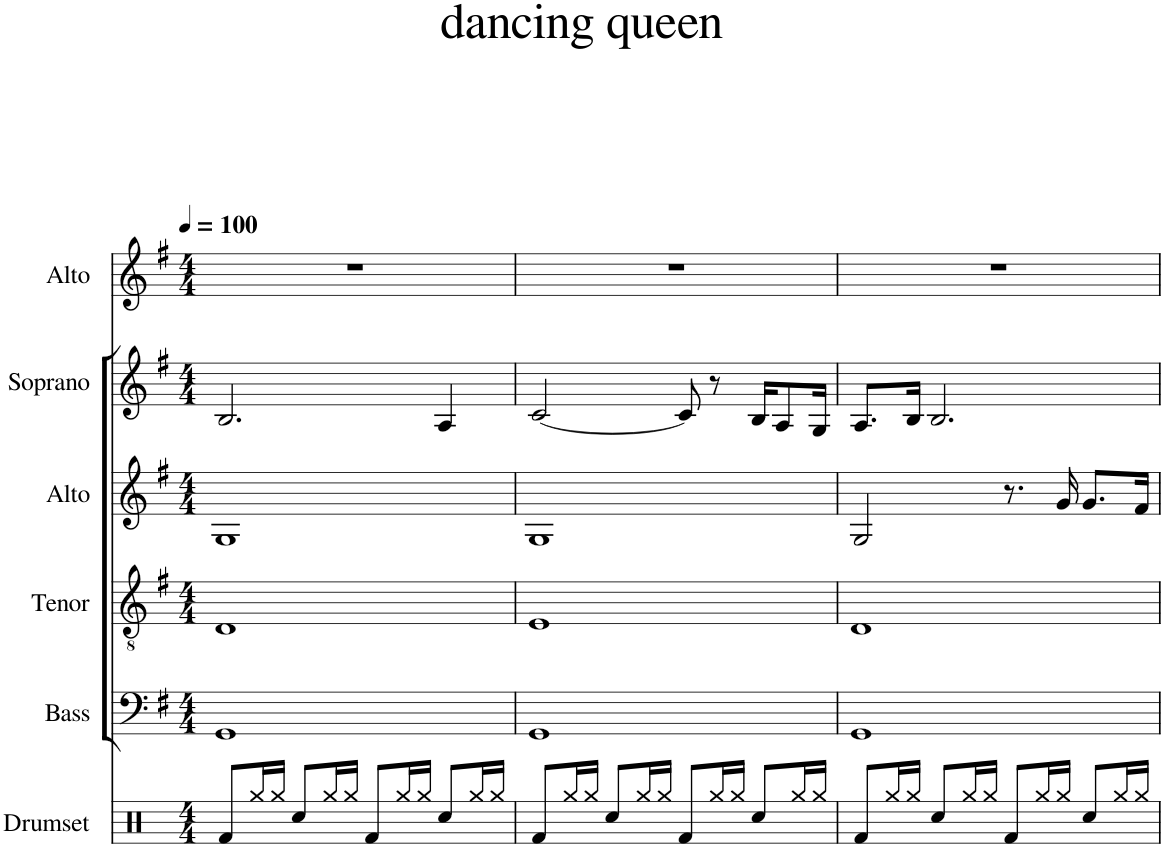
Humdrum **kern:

**kern	**kern	**kern	**kern	**kern	**kern
*part6	*part5	*part4	*part3	*part2	*part1
*staff6	*staff5	*staff4	*staff3	*staff2	*staff1
*I"Drumset	*I"Bass	*I"Tenor	*I"Alto	*I"Soprano	*I"Alto
*I'Drs.	*I'B.	*I'T.	*I'A.	*I'S.	*I'A.
*clefX	*clefF4	*clefGv2	*clefG2	*clefG2	*clefG2
*k[]	*k[f#]	*k[f#]	*k[f#]	*k[f#]	*k[f#]
*M4/4	*M4/4	*M4/4	*M4/4	*M4/4	*M4/4
*MM100	*MM100	*MM100	*MM100	*MM100	*MM100
=1	=1	=1	=1	=1	=1
8Rf/L	1GG	1D	1G	2.B/	1r
16Rgg/L	.	.	.	.	.
16Rgg/JJ	.	.	.	.	.
8Rcc/L	.	.	.	.	.
16Rgg/L	.	.	.	.	.
16Rgg/JJ	.	.	.	.	.
8Rf/L	.	.	.	.	.
16Rgg/L	.	.	.	.	.
16Rgg/JJ	.	.	.	.	.
8Rcc/L	.	.	.	4A/	.
16Rgg/L	.	.	.	.	.
16Rgg/JJ	.	.	.	.	.
=2	=2	=2	=2	=2	=2
8Rf/L	1GG	1E	1G	[2c/	1r
16Rgg/L	.	.	.	.	.
16Rgg/JJ	.	.	.	.	.
8Rcc/L	.	.	.	.	.
16Rgg/L	.	.	.	.	.
16Rgg/JJ	.	.	.	.	.
8Rf/L	.	.	.	8c/]	.
16Rgg/L	.	.	.	8r	.
16Rgg/JJ	.	.	.	.	.
8Rcc/L	.	.	.	16B/KL	.
.	.	.	.	8A/	.
16Rgg/L	.	.	.	.	.
16Rgg/JJ	.	.	.	16G/Jk	.
=3	=3	=3	=3	=3	=3
8Rf/L	1GG	1D	2G/	8.A/L	1r
16Rgg/L	.	.	.	.	.
16Rgg/JJ	.	.	.	16B/Jk	.
8Rcc/L	.	.	.	2.B/	.
16Rgg/L	.	.	.	.	.
16Rgg/JJ	.	.	.	.	.
8Rf/L	.	.	8.r	.	.
16Rgg/L	.	.	.	.	.
16Rgg/JJ	.	.	16g/	.	.
8Rcc/L	.	.	8.g/L	.	.
16Rgg/L	.	.	.	.	.
16Rgg/JJ	.	.	16f#/Jk	.	.
=	=	=	=	=	=
*-	*-	*-	*-	*-	*-
